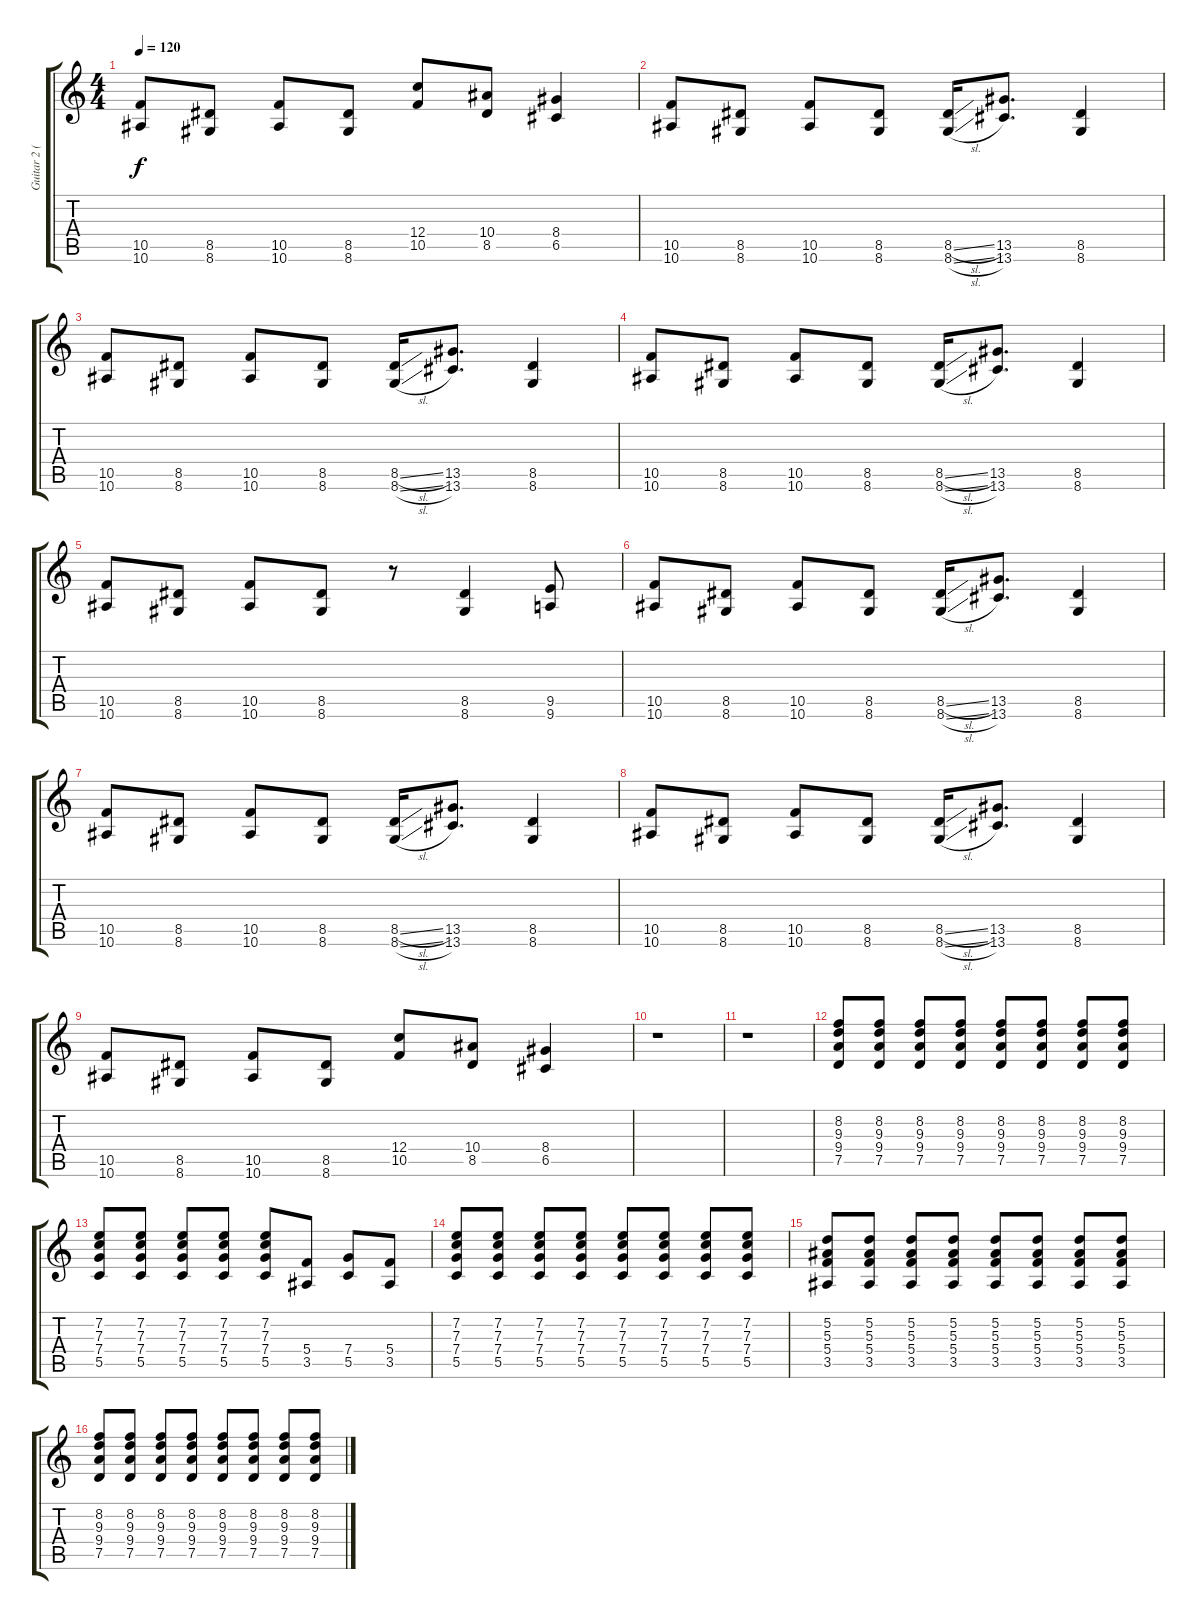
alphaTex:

\track ("Guitar 2 (w/ Dist.)" "Guitar 2 (") {instrument distortionguitar}
\staff {score tabs}
\tuning (D4 A3 F3 C3 G2 C2) {hide}
\ts (4 4)
\tempo 120
\clef g2
\ks c
(10.5 10.6).8{dy f} (8.5 8.6).8 (10.5 10.6).8 (8.5 8.6).8 (12.4 10.5).8 (10.4 8.5).8 (8.4 6.5).4 |
(10.5 10.6).8 (8.5 8.6).8 (10.5 10.6).8 (8.5 8.6).8 (8.5{sl} 8.6{sl}).16 (13.5 13.6).8{d} (8.5 8.6).4 |
(10.5 10.6).8 (8.5 8.6).8 (10.5 10.6).8 (8.5 8.6).8 (8.5{sl} 8.6{sl}).16 (13.5 13.6).8{d} (8.5 8.6).4 |
(10.5 10.6).8 (8.5 8.6).8 (10.5 10.6).8 (8.5 8.6).8 (8.5{sl} 8.6{sl}).16 (13.5 13.6).8{d} (8.5 8.6).4 |
(10.5 10.6).8 (8.5 8.6).8 (10.5 10.6).8 (8.5 8.6).8 r.8 (8.5 8.6).4 (9.5 9.6).8 |
(10.5 10.6).8 (8.5 8.6).8 (10.5 10.6).8 (8.5 8.6).8 (8.5{sl} 8.6{sl}).16 (13.5 13.6).8{d} (8.5 8.6).4 |
(10.5 10.6).8 (8.5 8.6).8 (10.5 10.6).8 (8.5 8.6).8 (8.5{sl} 8.6{sl}).16 (13.5 13.6).8{d} (8.5 8.6).4 |
(10.5 10.6).8 (8.5 8.6).8 (10.5 10.6).8 (8.5 8.6).8 (8.5{sl} 8.6{sl}).16 (13.5 13.6).8{d} (8.5 8.6).4 |
(10.5 10.6).8 (8.5 8.6).8 (10.5 10.6).8 (8.5 8.6).8 (12.4 10.5).8 (10.4 8.5).8 (8.4 6.5).4 |
r.1 |
r.1 |
(8.2 9.3 9.4 7.5).8 (8.2 9.3 9.4 7.5).8 (8.2 9.3 9.4 7.5).8 (8.2 9.3 9.4 7.5).8 (8.2 9.3 9.4 7.5).8 (8.2 9.3 9.4 7.5).8 (8.2 9.3 9.4 7.5).8 (8.2 9.3 9.4 7.5).8 |
(7.2 7.3 7.4 5.5).8 (7.2 7.3 7.4 5.5).8 (7.2 7.3 7.4 5.5).8 (7.2 7.3 7.4 5.5).8 (7.2 7.3 7.4 5.5).8 (5.4 3.5).8 (7.4 5.5).8 (5.4 3.5).8 |
(7.2 7.3 7.4 5.5).8 (7.2 7.3 7.4 5.5).8 (7.2 7.3 7.4 5.5).8 (7.2 7.3 7.4 5.5).8 (7.2 7.3 7.4 5.5).8 (7.2 7.3 7.4 5.5).8 (7.2 7.3 7.4 5.5).8 (7.2 7.3 7.4 5.5).8 |
(5.2 5.3 5.4 3.5).8 (5.2 5.3 5.4 3.5).8 (5.2 5.3 5.4 3.5).8 (5.2 5.3 5.4 3.5).8 (5.2 5.3 5.4 3.5).8 (5.2 5.3 5.4 3.5).8 (5.2 5.3 5.4 3.5).8 (5.2 5.3 5.4 3.5).8 |
(8.2 9.3 9.4 7.5).8 (8.2 9.3 9.4 7.5).8 (8.2 9.3 9.4 7.5).8 (8.2 9.3 9.4 7.5).8 (8.2 9.3 9.4 7.5).8 (8.2 9.3 9.4 7.5).8 (8.2 9.3 9.4 7.5).8 (8.2 9.3 9.4 7.5).8
